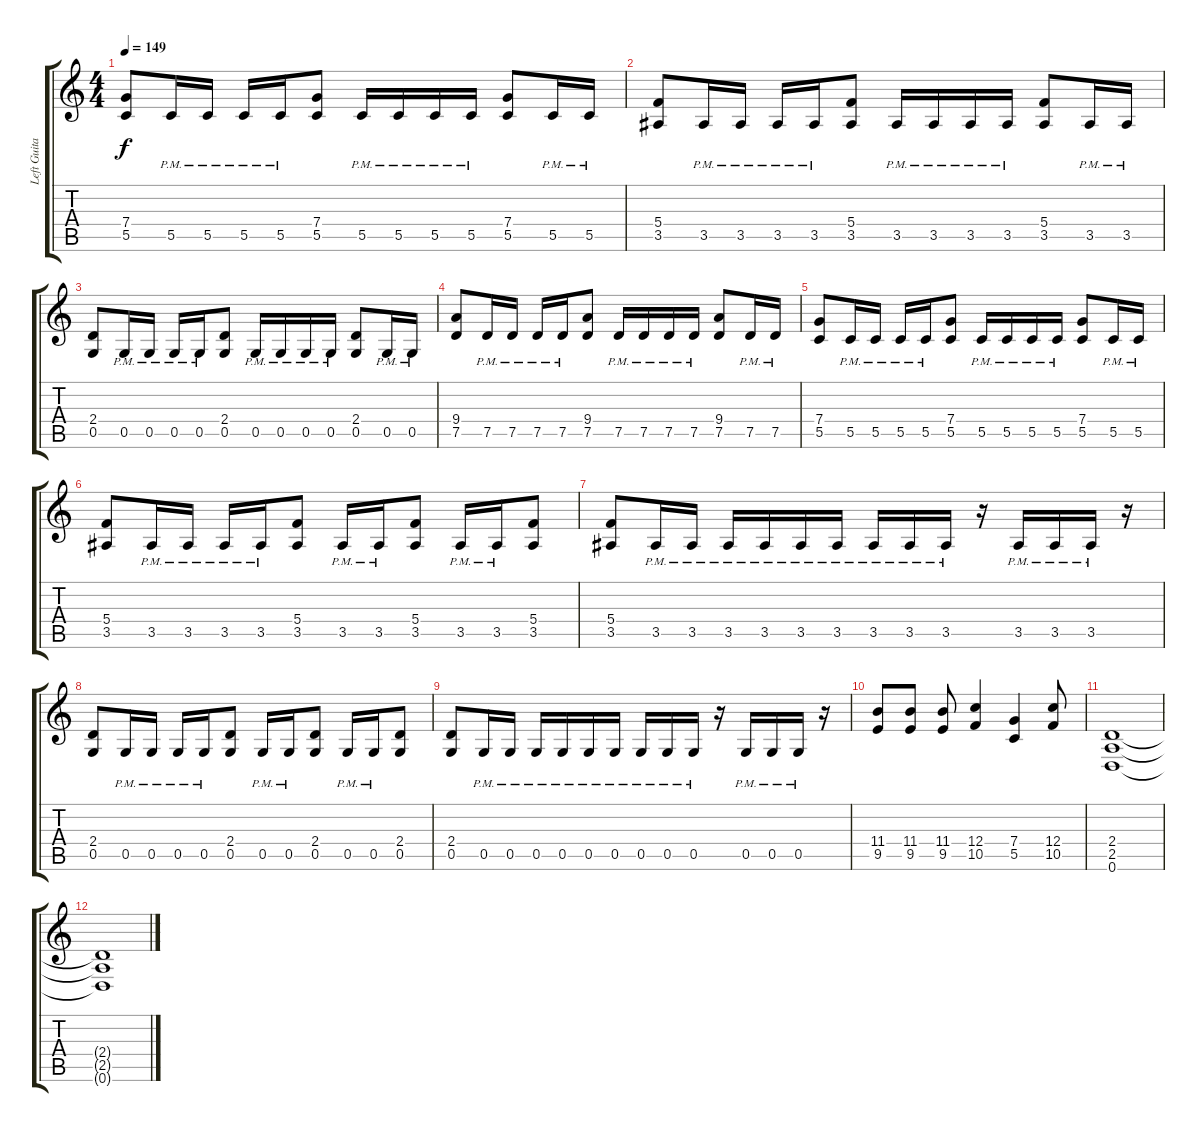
\track ("Left Guitar" "Left Guita") {instrument distortionguitar}
\staff {score tabs}
\tuning (D4 A3 F3 C3 G2 D2) {hide}
\ts (4 4)
\tempo 149
\clef g2
\ks c
(7.4 5.5).8{dy f} 5.5{pm}.16 5.5{pm}.16 5.5{pm}.16 5.5{pm}.16 (7.4 5.5).8 5.5{pm}.16 5.5{pm}.16 5.5{pm}.16 5.5{pm}.16 (7.4 5.5).8 5.5{pm}.16 5.5{pm}.16 |
(5.4 3.5).8 3.5{pm}.16 3.5{pm}.16 3.5{pm}.16 3.5{pm}.16 (5.4 3.5).8 3.5{pm}.16 3.5{pm}.16 3.5{pm}.16 3.5{pm}.16 (5.4 3.5).8 3.5{pm}.16 3.5{pm}.16 |
(2.4 0.5).8 0.5{pm}.16 0.5{pm}.16 0.5{pm}.16 0.5{pm}.16 (2.4 0.5).8 0.5{pm}.16 0.5{pm}.16 0.5{pm}.16 0.5{pm}.16 (2.4 0.5).8 0.5{pm}.16 0.5{pm}.16 |
(9.4 7.5).8 7.5{pm}.16 7.5{pm}.16 7.5{pm}.16 7.5{pm}.16 (9.4 7.5).8 7.5{pm}.16 7.5{pm}.16 7.5{pm}.16 7.5{pm}.16 (9.4 7.5).8 7.5{pm}.16 7.5{pm}.16 |
(7.4 5.5).8 5.5{pm}.16 5.5{pm}.16 5.5{pm}.16 5.5{pm}.16 (7.4 5.5).8 5.5{pm}.16 5.5{pm}.16 5.5{pm}.16 5.5{pm}.16 (7.4 5.5).8 5.5{pm}.16 5.5{pm}.16 |
(5.4 3.5).8 3.5{pm}.16 3.5{pm}.16 3.5{pm}.16 3.5{pm}.16 (5.4 3.5).8 3.5{pm}.16 3.5{pm}.16 (5.4 3.5).8 3.5{pm}.16 3.5{pm}.16 (5.4 3.5).8 |
(5.4 3.5).8 3.5{pm}.16 3.5{pm}.16 3.5{pm}.16 3.5{pm}.16 3.5{pm}.16 3.5{pm}.16 3.5{pm}.16 3.5{pm}.16 3.5{pm}.16 r.16 3.5{pm}.16 3.5{pm}.16 3.5{pm}.16 r.16 |
(2.4 0.5).8 0.5{pm}.16 0.5{pm}.16 0.5{pm}.16 0.5{pm}.16 (2.4 0.5).8 0.5{pm}.16 0.5{pm}.16 (2.4 0.5).8 0.5{pm}.16 0.5{pm}.16 (2.4 0.5).8 |
(2.4 0.5).8 0.5{pm}.16 0.5{pm}.16 0.5{pm}.16 0.5{pm}.16 0.5{pm}.16 0.5{pm}.16 0.5{pm}.16 0.5{pm}.16 0.5{pm}.16 r.16 0.5{pm}.16 0.5{pm}.16 0.5{pm}.16 r.16 |
(11.4 9.5).8 (11.4 9.5).8 (11.4 9.5).8 (12.4 10.5).4 (7.4 5.5).4 (12.4 10.5).8 |
(2.4 2.5 0.6).1 |
(2.4{t} 2.5{t} 0.6{t}).1
